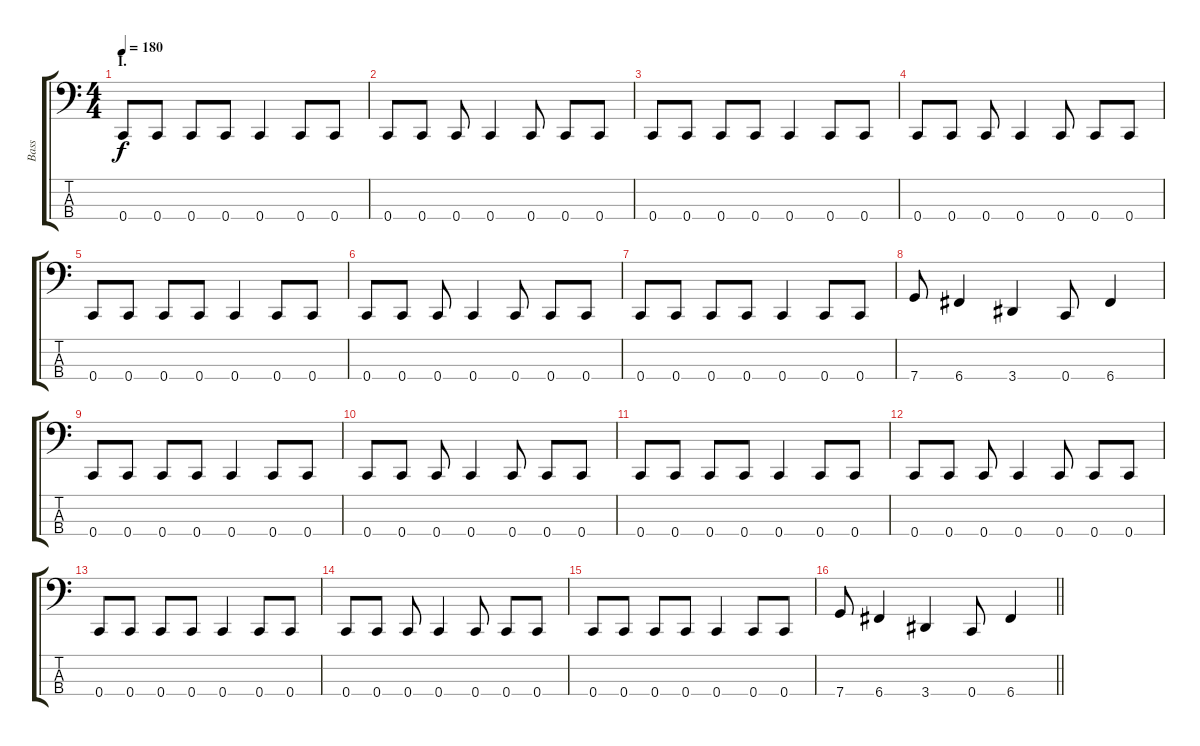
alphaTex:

\track ("Bass" "Bass") {instrument electricbasspick}
\staff {score tabs}
\tuning (F2 C2 G1 C1) {hide}
\ts (4 4)
\section ("" "I.")
\tempo 180
\clef f4
\ks c
0.4.8{dy f} 0.4.8 0.4.8 0.4.8 0.4.4 0.4.8 0.4.8 |
0.4.8 0.4.8 0.4.8 0.4.4 0.4.8 0.4.8 0.4.8 |
0.4.8 0.4.8 0.4.8 0.4.8 0.4.4 0.4.8 0.4.8 |
0.4.8 0.4.8 0.4.8 0.4.4 0.4.8 0.4.8 0.4.8 |
0.4.8 0.4.8 0.4.8 0.4.8 0.4.4 0.4.8 0.4.8 |
0.4.8 0.4.8 0.4.8 0.4.4 0.4.8 0.4.8 0.4.8 |
0.4.8 0.4.8 0.4.8 0.4.8 0.4.4 0.4.8 0.4.8 |
7.4.8 6.4.4 3.4.4 0.4.8 6.4.4 |
0.4.8 0.4.8 0.4.8 0.4.8 0.4.4 0.4.8 0.4.8 |
0.4.8 0.4.8 0.4.8 0.4.4 0.4.8 0.4.8 0.4.8 |
0.4.8 0.4.8 0.4.8 0.4.8 0.4.4 0.4.8 0.4.8 |
0.4.8 0.4.8 0.4.8 0.4.4 0.4.8 0.4.8 0.4.8 |
0.4.8 0.4.8 0.4.8 0.4.8 0.4.4 0.4.8 0.4.8 |
0.4.8 0.4.8 0.4.8 0.4.4 0.4.8 0.4.8 0.4.8 |
0.4.8 0.4.8 0.4.8 0.4.8 0.4.4 0.4.8 0.4.8 |
\barLineRight lightlight
7.4.8 6.4.4 3.4.4 0.4.8 6.4.4
